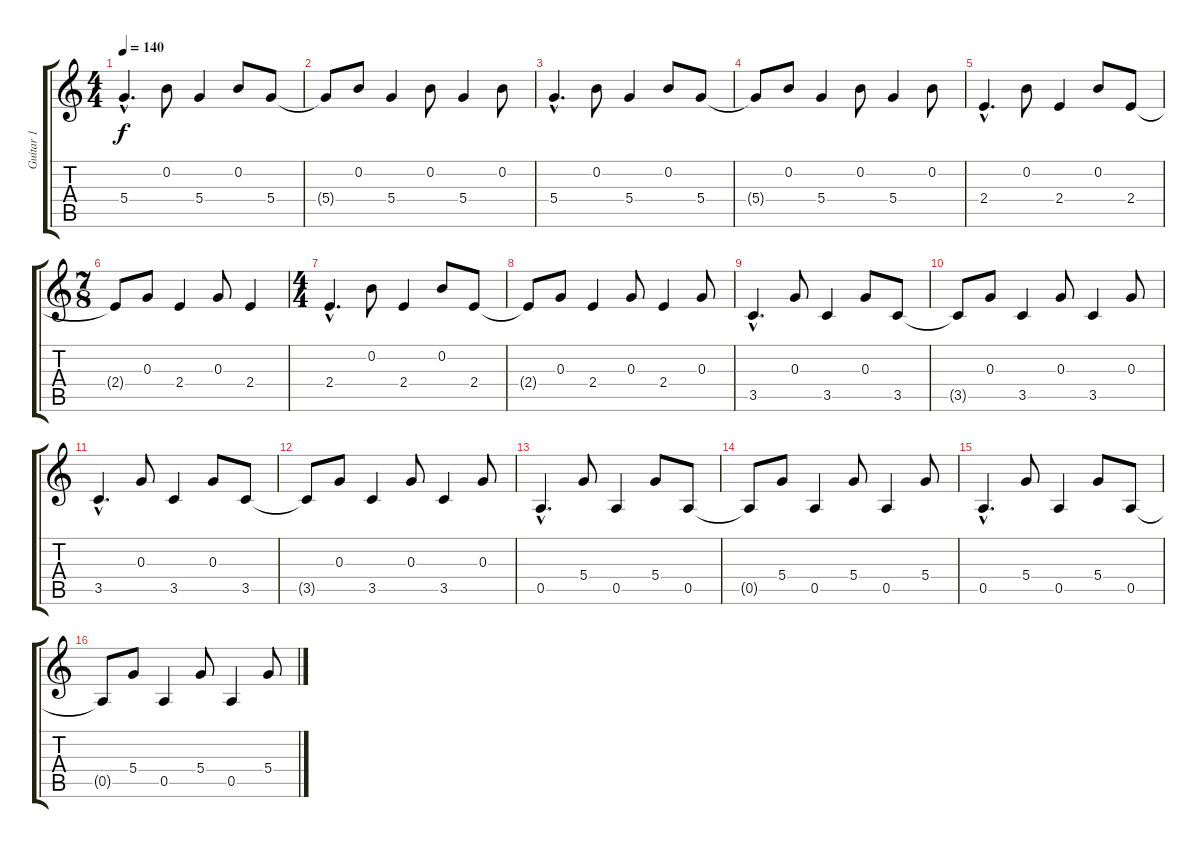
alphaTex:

\track ("Guitar 1" "Guitar 1") {instrument acousticguitarnylon}
\staff {score tabs}
\tuning (E4 B3 G3 D3 A2 E2) {hide}
\ts (4 4)
\tempo 140
\clef g2
\ks c
5.4{hac}.4{d dy f} 0.2.8 5.4.4 0.2.8 5.4.8 |
5.4{t}.8 0.2.8 5.4.4 0.2.8 5.4.4 0.2.8 |
5.4{hac}.4{d} 0.2.8 5.4.4 0.2.8 5.4.8 |
5.4{t}.8 0.2.8 5.4.4 0.2.8 5.4.4 0.2.8 |
2.4{hac}.4{d} 0.2.8 2.4.4 0.2.8 2.4.8 |
\ts (7 8)
2.4{t}.8 0.3.8 2.4.4 0.3.8 2.4.4 |
\ts (4 4)
2.4{hac}.4{d} 0.2.8 2.4.4 0.2.8 2.4.8 |
2.4{t}.8 0.3.8 2.4.4 0.3.8 2.4.4 0.3.8 |
3.5{hac}.4{d} 0.3.8 3.5.4 0.3.8 3.5.8 |
3.5{t}.8 0.3.8 3.5.4 0.3.8 3.5.4 0.3.8 |
3.5{hac}.4{d} 0.3.8 3.5.4 0.3.8 3.5.8 |
3.5{t}.8 0.3.8 3.5.4 0.3.8 3.5.4 0.3.8 |
0.5{hac}.4{d} 5.4.8 0.5.4 5.4.8 0.5.8 |
0.5{t}.8 5.4.8 0.5.4 5.4.8 0.5.4 5.4.8 |
0.5{hac}.4{d} 5.4.8 0.5.4 5.4.8 0.5.8 |
0.5{t}.8 5.4.8 0.5.4 5.4.8 0.5.4 5.4.8
